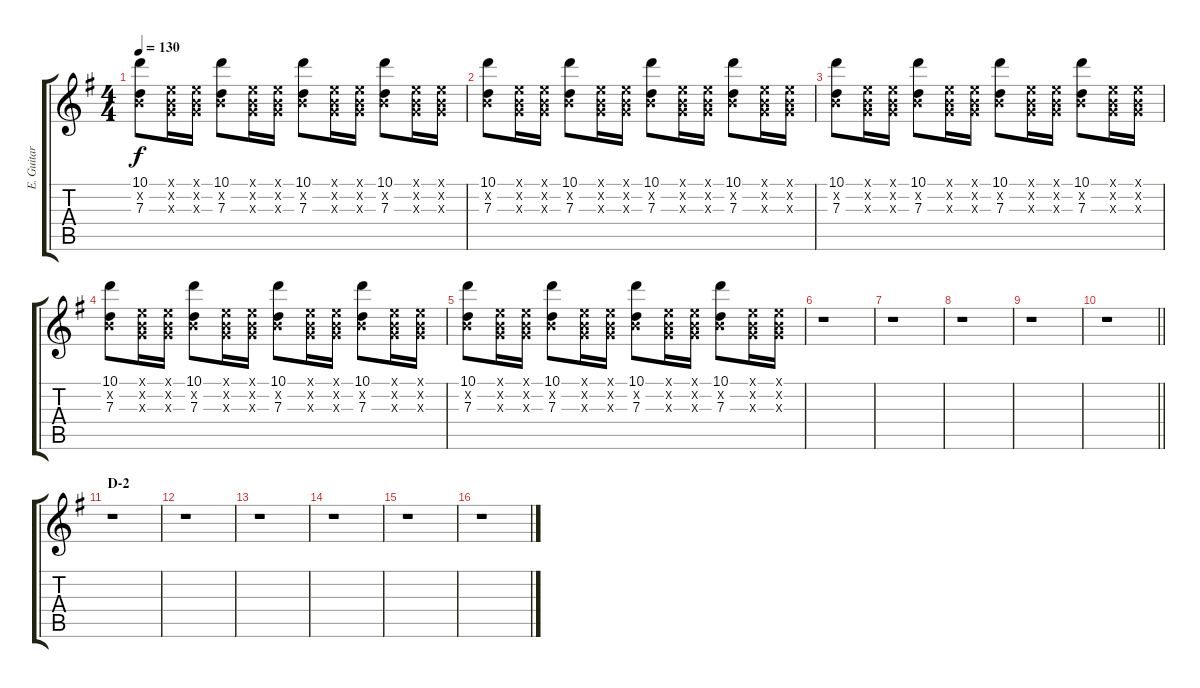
\track ("E. Guitar I" "E. Guitar ") {instrument electricguitarclean}
\staff {score tabs}
\tuning (E4 B3 G3 D3 A2 E2) {hide}
\ts (4 4)
\tempo 130
\clef g2
\ks g
(10.1 0.2{x} 7.3).8{dy f} (0.1{x} 0.2{x} 0.3{x}).16 (0.1{x} 0.2{x} 0.3{x}).16 (10.1 0.2{x} 7.3).8 (0.1{x} 0.2{x} 0.3{x}).16 (0.1{x} 0.2{x} 0.3{x}).16 (10.1 0.2{x} 7.3).8 (0.1{x} 0.2{x} 0.3{x}).16 (0.1{x} 0.2{x} 0.3{x}).16 (10.1 0.2{x} 7.3).8 (0.1{x} 0.2{x} 0.3{x}).16 (0.1{x} 0.2{x} 0.3{x}).16 |
(10.1 0.2{x} 7.3).8 (0.1{x} 0.2{x} 0.3{x}).16 (0.1{x} 0.2{x} 0.3{x}).16 (10.1 0.2{x} 7.3).8 (0.1{x} 0.2{x} 0.3{x}).16 (0.1{x} 0.2{x} 0.3{x}).16 (10.1 0.2{x} 7.3).8 (0.1{x} 0.2{x} 0.3{x}).16 (0.1{x} 0.2{x} 0.3{x}).16 (10.1 0.2{x} 7.3).8 (0.1{x} 0.2{x} 0.3{x}).16 (0.1{x} 0.2{x} 0.3{x}).16 |
(10.1 0.2{x} 7.3).8 (0.1{x} 0.2{x} 0.3{x}).16 (0.1{x} 0.2{x} 0.3{x}).16 (10.1 0.2{x} 7.3).8 (0.1{x} 0.2{x} 0.3{x}).16 (0.1{x} 0.2{x} 0.3{x}).16 (10.1 0.2{x} 7.3).8 (0.1{x} 0.2{x} 0.3{x}).16 (0.1{x} 0.2{x} 0.3{x}).16 (10.1 0.2{x} 7.3).8 (0.1{x} 0.2{x} 0.3{x}).16 (0.1{x} 0.2{x} 0.3{x}).16 |
(10.1 0.2{x} 7.3).8 (0.1{x} 0.2{x} 0.3{x}).16 (0.1{x} 0.2{x} 0.3{x}).16 (10.1 0.2{x} 7.3).8 (0.1{x} 0.2{x} 0.3{x}).16 (0.1{x} 0.2{x} 0.3{x}).16 (10.1 0.2{x} 7.3).8 (0.1{x} 0.2{x} 0.3{x}).16 (0.1{x} 0.2{x} 0.3{x}).16 (10.1 0.2{x} 7.3).8 (0.1{x} 0.2{x} 0.3{x}).16 (0.1{x} 0.2{x} 0.3{x}).16 |
(10.1 0.2{x} 7.3).8 (0.1{x} 0.2{x} 0.3{x}).16 (0.1{x} 0.2{x} 0.3{x}).16 (10.1 0.2{x} 7.3).8 (0.1{x} 0.2{x} 0.3{x}).16 (0.1{x} 0.2{x} 0.3{x}).16 (10.1 0.2{x} 7.3).8 (0.1{x} 0.2{x} 0.3{x}).16 (0.1{x} 0.2{x} 0.3{x}).16 (10.1 0.2{x} 7.3).8 (0.1{x} 0.2{x} 0.3{x}).16 (0.1{x} 0.2{x} 0.3{x}).16 |
r.1 |
r.1 |
r.1 |
r.1 |
\barLineRight lightlight
r.1 |
\section ("" "D-2")
r.1 |
r.1 |
r.1 |
r.1 |
r.1 |
r.1
